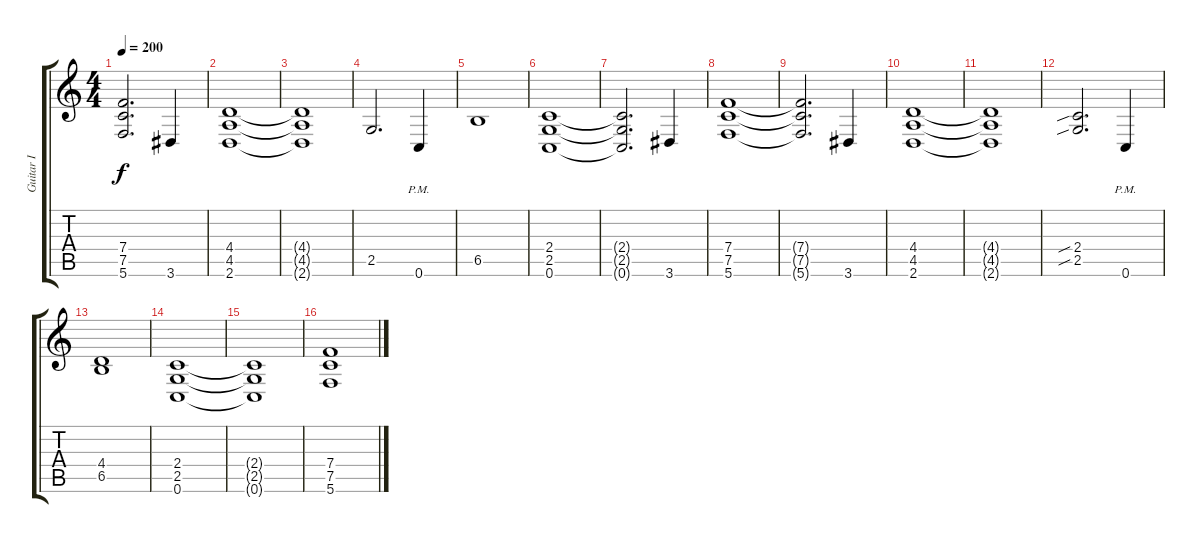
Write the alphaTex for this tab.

\track ("Guitar I" "Guitar I") {instrument distortionguitar}
\staff {score tabs}
\tuning (C4 G3 Eb3 Bb2 F2 C2) {hide}
\ts (4 4)
\tempo 200
\clef g2
\ks c
(7.4{t} 7.5{t} 5.6{t}).2{d dy f} 3.6.4 |
(4.4 4.5 2.6).1 |
(4.4{t} 4.5{t} 2.6{t}).1 |
2.5.2{d} 0.6{pm}.4 |
6.5.1 |
(2.4 2.5 0.6).1 |
(2.4{t} 2.5{t} 0.6{t}).2{d} 3.6.4 |
(7.4 7.5 5.6).1 |
(7.4{t} 7.5{t} 5.6{t}).2{d} 3.6.4 |
(4.4 4.5 2.6).1 |
(4.4{t} 4.5{t} 2.6{t}).1 |
(2.4{sib} 2.5{sib}).2{d} 0.6{pm}.4 |
(4.4 6.5).1 |
(2.4 2.5 0.6).1 |
(2.4{t} 2.5{t} 0.6{t}).1 |
(7.4 7.5 5.6).1
